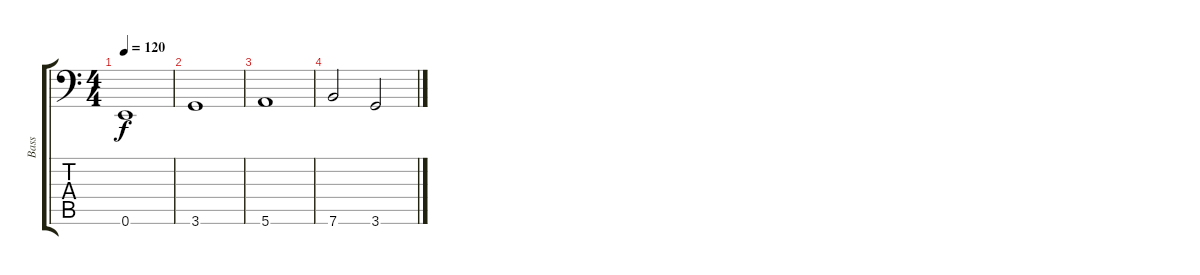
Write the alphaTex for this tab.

\track ("Bass" "Bass") {instrument synthbass2}
\staff {score tabs}
\tuning (E3 B2 G2 D2 A1 E1) {hide}
\ts (4 4)
\tempo 120
\clef f4
\ks c
0.6.1{dy f} |
3.6.1 |
5.6.1 |
7.6.2 3.6.2
